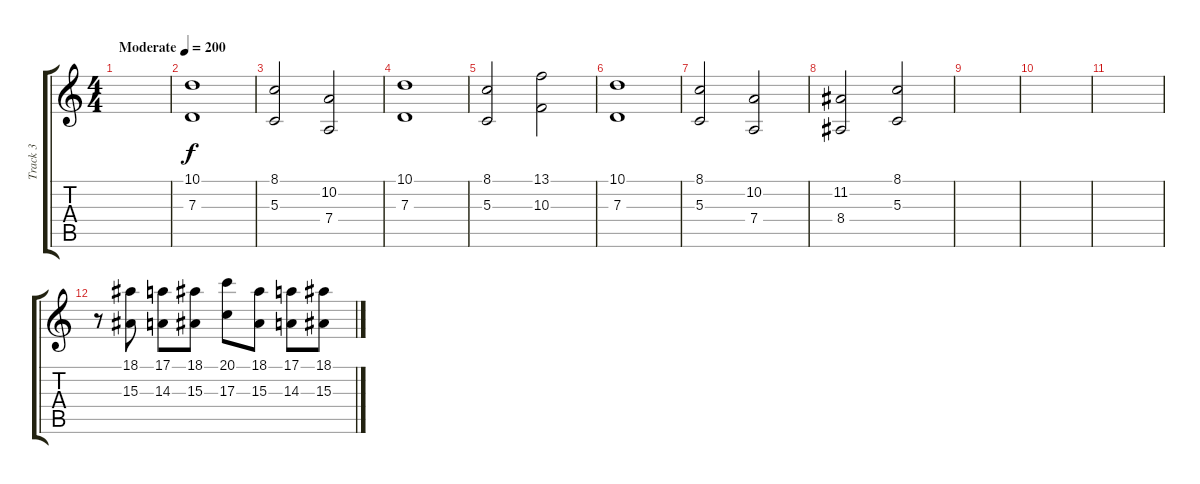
\track ("Track 3" "Track 3") {instrument lead2sawtooth}
\staff {score tabs}
\tuning (E4 B3 G3 D3 A2 E2) {hide}
\ts (4 4)
\tempo (200 "Moderate")
\clef g2
\ks c
|
(10.1 7.3).1 |
(8.1 5.3).2 (10.2 7.4).2 |
(10.1 7.3).1 |
(8.1 5.3).2 (13.1 10.3).2 |
(10.1 7.3).1 |
(8.1 5.3).2 (10.2 7.4).2 |
(11.2 8.4).2 (8.1 5.3).2 |
|
|
|
r.8 (18.1 15.3).8 (17.1 14.3).8 (18.1 15.3).8 (20.1 17.3).8 (18.1 15.3).8 (17.1 14.3).8 (18.1 15.3).8
